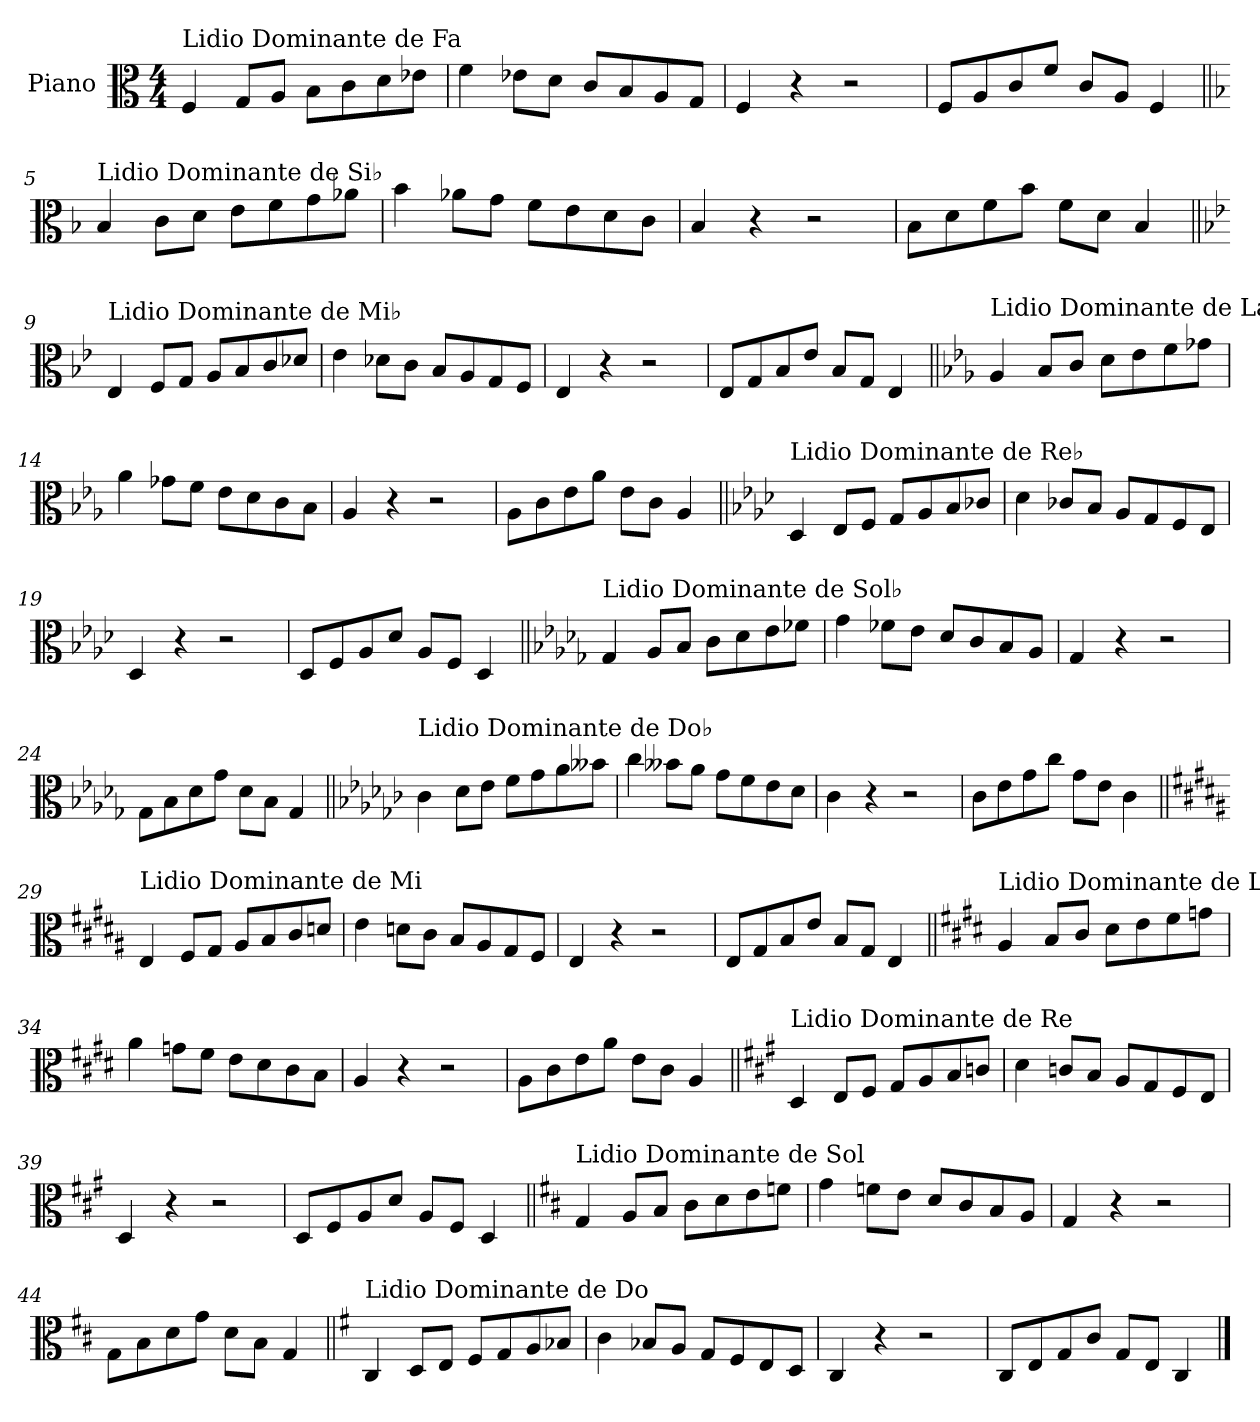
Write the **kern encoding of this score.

**kern
*part1
*staff1
*I"Piano
*I'Pno.
*clefC3
*k[]
*M4/4
=1
!LO:TX:a:t=Lidio Dominante de Fa
4F/
8G/L
8A/J
8B\L
8c\
8d\
8e-X\J
=2
4f\
8e-X\L
8d\J
8c/L
8B/
8A/
8G/J
=3
4F/
4r
2r
=4
8F/L
8A/
8c/
8f/J
8c/L
8A/J
4F/
!!LO:LB:g=z
=5||
*k[b-]
!LO:TX:a:t=Lidio Dominante de Si♭
4B-/
8c\L
8d\J
8e\L
8f\
8g\
8a-X\J
=6
4b-\
8a-X\L
8g\J
8f\L
8e\
8d\
8c\J
=7
4B-/
4r
2r
=8
8B-\L
8d\
8f\
8b-\J
8f\L
8d\J
4B-/
!!LO:LB:g=z
=9||
*k[b-e-]
!LO:TX:a:t=Lidio Dominante de Mi♭
4E-/
8F/L
8G/J
8A/L
8B-/
8c/
8d-X/J
=10
4e-\
8d-X\L
8c\J
8B-/L
8A/
8G/
8F/J
=11
4E-/
4r
2r
=12
8E-/L
8G/
8B-/
8e-/J
8B-/L
8G/J
4E-/
!!LO:LB:g=z
=13||
*k[b-e-a-]
!LO:TX:a:t=Lidio Dominante de La♭
4A-/
8B-/L
8c/J
8d\L
8e-\
8f\
8g-X\J
=14
4a-\
8g-X\L
8f\J
8e-\L
8d\
8c\
8B-\J
=15
4A-/
4r
2r
=16
8A-\L
8c\
8e-\
8a-\J
8e-\L
8c\J
4A-/
!!LO:LB:g=z
=17||
*k[b-e-a-d-]
!LO:TX:a:t=Lidio Dominante de Re♭
4D-/
8E-/L
8F/J
8G/L
8A-/
8B-/
8c-X/J
=18
4d-\
8c-X/L
8B-/J
8A-/L
8G/
8F/
8E-/J
=19
4D-/
4r
2r
=20
8D-/L
8F/
8A-/
8d-/J
8A-/L
8F/J
4D-/
!!LO:LB:g=z
=21||
*k[b-e-a-d-g-]
!LO:TX:a:t=Lidio Dominante de Sol♭
4G-/
8A-/L
8B-/J
8c\L
8d-\
8e-\
8f-X\J
=22
4g-\
8f-X\L
8e-\J
8d-/L
8c/
8B-/
8A-/J
=23
4G-/
4r
2r
=24
8G-\L
8B-\
8d-\
8g-\J
8d-\L
8B-\J
4G-/
!!LO:LB:g=z
=25||
*k[b-e-a-d-g-c-]
!LO:TX:a:t=Lidio Dominante de Do♭
4c-\
8d-\L
8e-\J
8f\L
8g-\
8a-\
8b--X\J
=26
4cc-\
8b--X\L
8a-\J
8g-\L
8f\
8e-\
8d-\J
=27
4c-\
4r
2r
=28
8c-\L
8e-\
8g-\
8cc-\J
8g-\L
8e-\J
4c-\
!!LO:LB:g=z
=29||
*k[f#c#g#d#a#]
!LO:TX:a:t=Lidio Dominante de Mi
4E/
8F#/L
8G#/J
8A#/L
8B/
8c#/
8dn/J
=30
4e\
8dn\L
8c#\J
8B/L
8A#/
8G#/
8F#/J
=31
4E/
4r
2r
=32
8E/L
8G#/
8B/
8e/J
8B/L
8G#/J
4E/
!!LO:LB:g=z
=33||
*k[f#c#g#d#]
!LO:TX:a:t=Lidio Dominante de La
4A/
8B/L
8c#/J
8d#\L
8e\
8f#\
8gn\J
=34
4a\
8gn\L
8f#\J
8e\L
8d#\
8c#\
8B\J
=35
4A/
4r
2r
=36
8A\L
8c#\
8e\
8a\J
8e\L
8c#\J
4A/
!!LO:LB:g=z
=37||
*k[f#c#g#]
!LO:TX:a:t=Lidio Dominante de Re
4D/
8E/L
8F#/J
8G#/L
8A/
8B/
8cn/J
=38
4d\
8cn/L
8B/J
8A/L
8G#/
8F#/
8E/J
=39
4D/
4r
2r
=40
8D/L
8F#/
8A/
8d/J
8A/L
8F#/J
4D/
!!LO:LB:g=z
=41||
*k[f#c#]
!LO:TX:a:t=Lidio Dominante de Sol
4G/
8A/L
8B/J
8c#\L
8d\
8e\
8fn\J
=42
4g\
8fn\L
8e\J
8d/L
8c#/
8B/
8A/J
=43
4G/
4r
2r
=44
8G\L
8B\
8d\
8g\J
8d\L
8B\J
4G/
!!LO:LB:g=z
=45||
*k[f#]
!LO:TX:a:t=Lidio Dominante de Do
4C/
8D/L
8E/J
8F#/L
8G/
8A/
8B-X/J
=46
4c\
8B-X/L
8A/J
8G/L
8F#/
8E/
8D/J
=47
4C/
4r
2r
=48
8C/L
8E/
8G/
8c/J
8G/L
8E/J
4C/
==
*-
